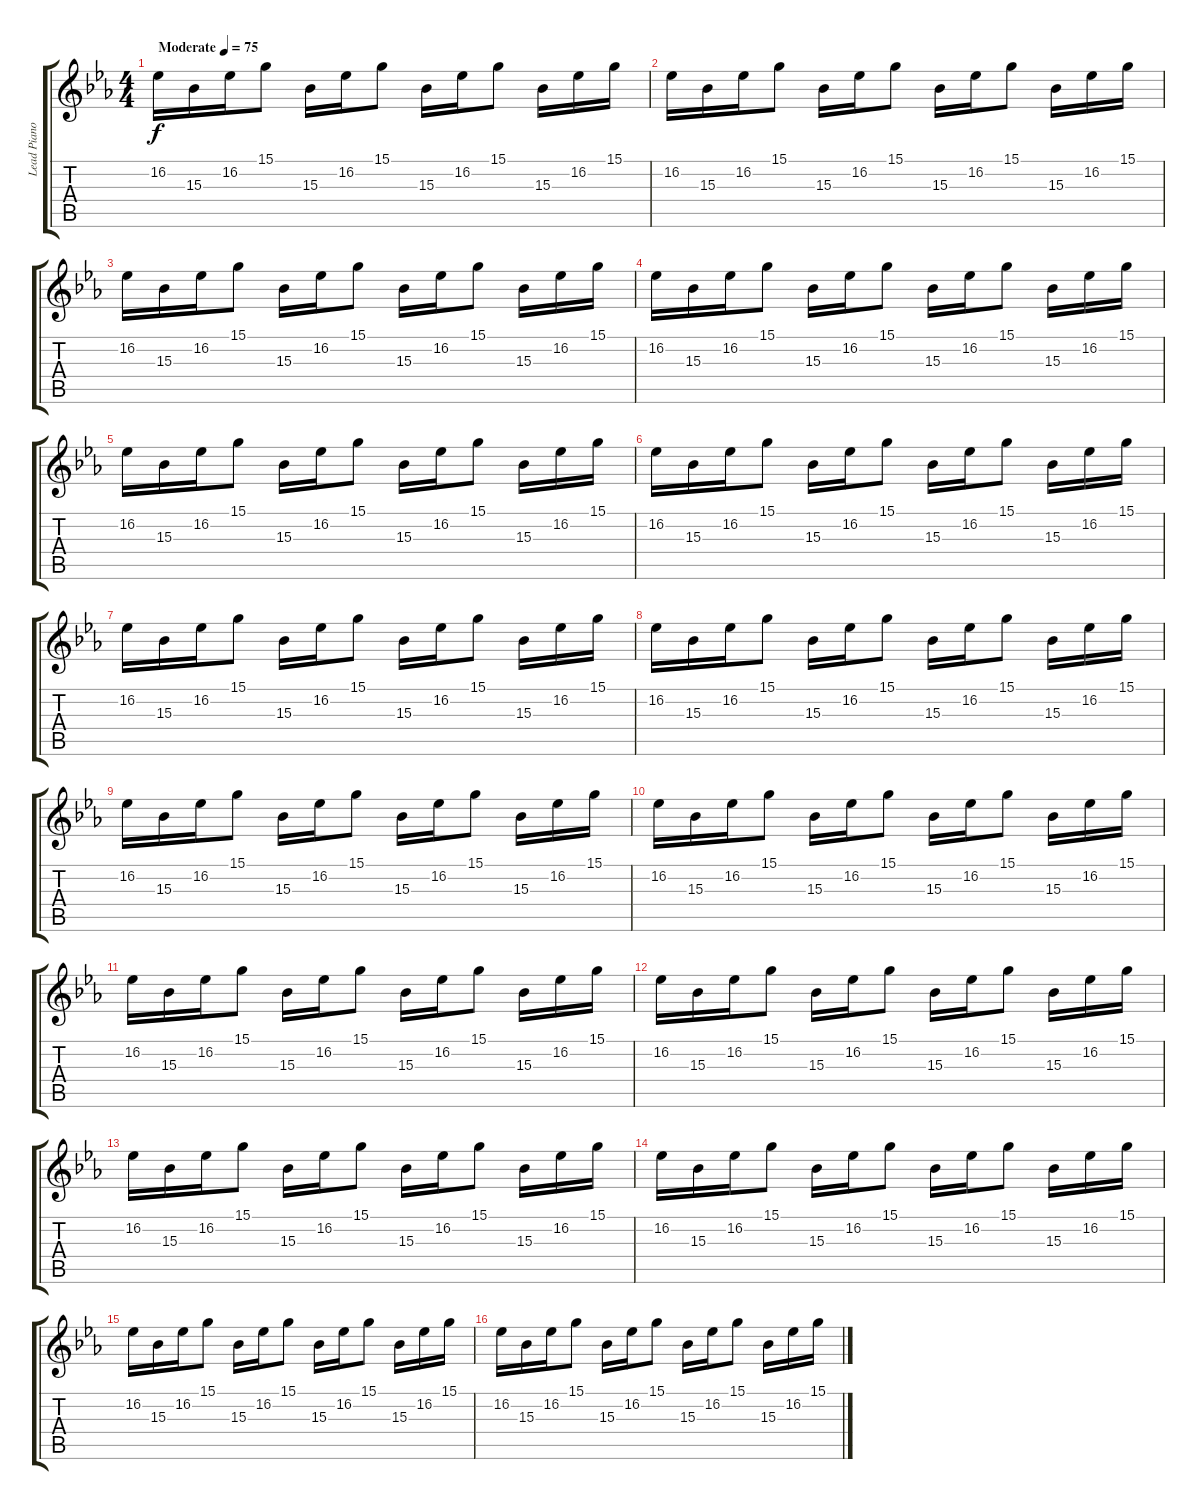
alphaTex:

\track ("Lead Piano" "Lead Piano") {instrument acousticgrandpiano}
\staff {score tabs}
\tuning (E4 B3 G3 D3 A2 E2) {hide}
\ts (4 4)
\tempo (75 "Moderate")
\clef g2
\ks eb
16.2.16{dy f instrument acousticgrandpiano} 15.3.16 16.2.16 15.1.8 15.3.16 16.2.16 15.1.8 15.3.16 16.2.16 15.1.8 15.3.16 16.2.16 15.1.16 |
16.2.16 15.3.16 16.2.16 15.1.8 15.3.16 16.2.16 15.1.8 15.3.16 16.2.16 15.1.8 15.3.16 16.2.16 15.1.16 |
16.2.16 15.3.16 16.2.16 15.1.8 15.3.16 16.2.16 15.1.8 15.3.16 16.2.16 15.1.8 15.3.16 16.2.16 15.1.16 |
16.2.16 15.3.16 16.2.16 15.1.8 15.3.16 16.2.16 15.1.8 15.3.16 16.2.16 15.1.8 15.3.16 16.2.16 15.1.16 |
16.2.16 15.3.16 16.2.16 15.1.8 15.3.16 16.2.16 15.1.8 15.3.16 16.2.16 15.1.8 15.3.16 16.2.16 15.1.16 |
16.2.16 15.3.16 16.2.16 15.1.8 15.3.16 16.2.16 15.1.8 15.3.16 16.2.16 15.1.8 15.3.16 16.2.16 15.1.16 |
16.2.16 15.3.16 16.2.16 15.1.8 15.3.16 16.2.16 15.1.8 15.3.16 16.2.16 15.1.8 15.3.16 16.2.16 15.1.16 |
16.2.16 15.3.16 16.2.16 15.1.8 15.3.16 16.2.16 15.1.8 15.3.16 16.2.16 15.1.8 15.3.16 16.2.16 15.1.16 |
16.2.16 15.3.16 16.2.16 15.1.8 15.3.16 16.2.16 15.1.8 15.3.16 16.2.16 15.1.8 15.3.16 16.2.16 15.1.16 |
16.2.16 15.3.16 16.2.16 15.1.8 15.3.16 16.2.16 15.1.8 15.3.16 16.2.16 15.1.8 15.3.16 16.2.16 15.1.16 |
16.2.16 15.3.16 16.2.16 15.1.8 15.3.16 16.2.16 15.1.8 15.3.16 16.2.16 15.1.8 15.3.16 16.2.16 15.1.16 |
16.2.16 15.3.16 16.2.16 15.1.8 15.3.16 16.2.16 15.1.8 15.3.16 16.2.16 15.1.8 15.3.16 16.2.16 15.1.16 |
16.2.16 15.3.16 16.2.16 15.1.8 15.3.16 16.2.16 15.1.8 15.3.16 16.2.16 15.1.8 15.3.16 16.2.16 15.1.16 |
16.2.16 15.3.16 16.2.16 15.1.8 15.3.16 16.2.16 15.1.8 15.3.16 16.2.16 15.1.8 15.3.16 16.2.16 15.1.16 |
16.2.16 15.3.16 16.2.16 15.1.8 15.3.16 16.2.16 15.1.8 15.3.16 16.2.16 15.1.8 15.3.16 16.2.16 15.1.16 |
16.2.16 15.3.16 16.2.16 15.1.8 15.3.16 16.2.16 15.1.8 15.3.16 16.2.16 15.1.8 15.3.16 16.2.16 15.1.16
